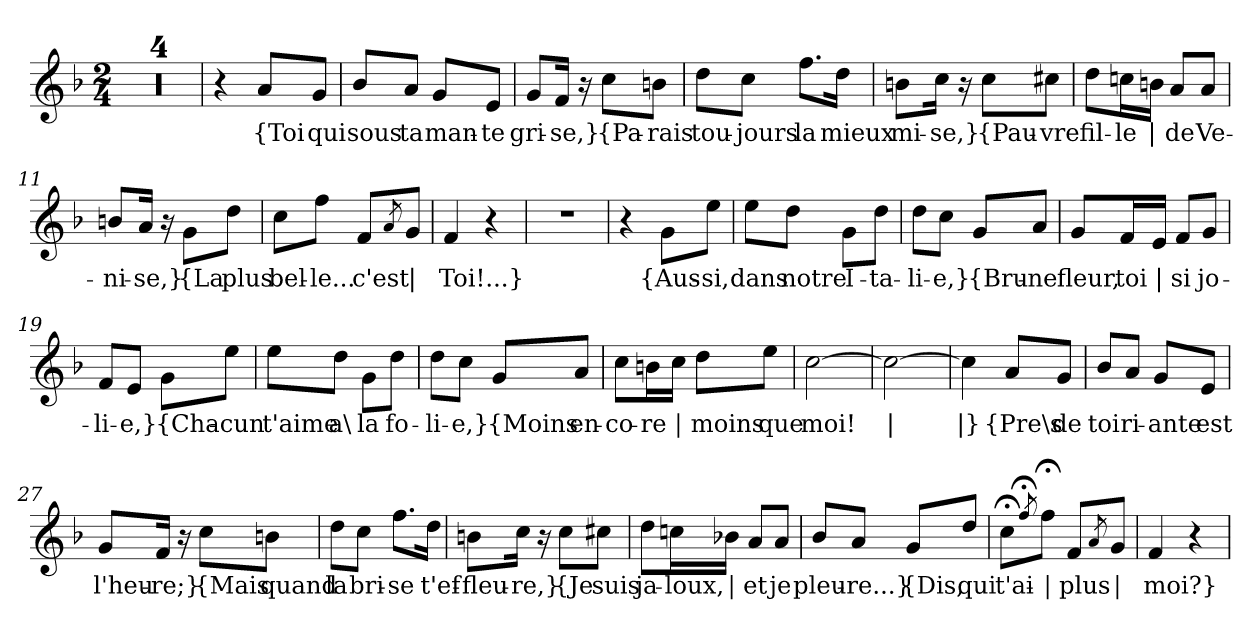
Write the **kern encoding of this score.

**kern	**text
*part1	*part1
*staff1	*staff1
*clefG2	*
*k[b-]	*
*M2/4	*
=1	=1
2r	.
=2	=2
2r	.
=3	=3
2r	.
=4	=4
2r	.
=5	=5
4r	.
!	!LO:LY:b
8a/L	{Toi
!	!LO:LY:b
8g/J	qui
=6	=6
!	!LO:LY:b
8b-/L	sous
!	!LO:LY:b
8a/J	ta
!	!LO:LY:b
8g/L	man-
!	!LO:LY:b
8e/J	-te
=7	=7
!	!LO:LY:b
8g/L	gri-
!	!LO:LY:b
16f/Jk	-se,}
16r	.
!	!LO:LY:b
8cc\L	{Pa-
!	!LO:LY:b
8bn\J	-rais
=8	=8
!	!LO:LY:b
8dd\L	tou-
!	!LO:LY:b
8cc\J	-jours
!	!LO:LY:b
8.ff\L	la
!	!LO:LY:b
16dd\Jk	mieux
!!LO:LB:g=z
=9	=9
!	!LO:LY:b
8bn\L	mi-
!	!LO:LY:b
16cc\Jk	-se,}
16r	.
!	!LO:LY:b
8cc\L	{Pau-
!	!LO:LY:b
8cc#X\J	-vre
=10	=10
!	!LO:LY:b
8dd\L	fil-
!	!LO:LY:b
16ccn\L	-le
!	!LO:LY:b
16bn\JJ	|
!	!LO:LY:b
8a/L	de
!	!LO:LY:b
8a/J	Ve-
=11	=11
!	!LO:LY:b
8bn/L	-ni-
!	!LO:LY:b
16a/Jk	-se,}
16r	.
!	!LO:LY:b
8g\L	{La
!	!LO:LY:b
8dd\J	plus
=12	=12
!	!LO:LY:b
8cc\L	bel-
!	!LO:LY:b
8ff\J	-le...
!	!LO:LY:b
8f/L	c'est
8qa/	.
!	!LO:LY:b
8g/J	|
=13	=13
!	!LO:LY:b
4f/	Toi!...}
4r	.
=14	=14
2r	.
=15	=15
4r	.
!	!LO:LY:b
8g\L	{Aus-
!	!LO:LY:b
8ee\J	-si,
!!LO:LB:g=z
=16	=16
!	!LO:LY:b
8ee\L	dans
!	!LO:LY:b
8dd\J	notre
!	!LO:LY:b
8g\L	I-
!	!LO:LY:b
8dd\J	-ta-
=17	=17
!	!LO:LY:b
8dd\L	-li-
!	!LO:LY:b
8cc\J	-e,}
!	!LO:LY:b
8g/L	{Bru-
!	!LO:LY:b
8a/J	-ne
=18	=18
!	!LO:LY:b
8g/L	fleur,
!	!LO:LY:b
16f/L	toi
!	!LO:LY:b
16e/JJ	|
!	!LO:LY:b
8f/L	si
!	!LO:LY:b
8g/J	jo-
=19	=19
!	!LO:LY:b
8f/L	-li-
!	!LO:LY:b
8e/J	-e,}
!	!LO:LY:b
8g\L	{Cha-
!	!LO:LY:b
8ee\J	-cun
=20	=20
!	!LO:LY:b
8ee\L	t'aime
!	!LO:LY:b
8dd\J	a\
!	!LO:LY:b
8g\L	la
!	!LO:LY:b
8dd\J	fo-
=21	=21
!	!LO:LY:b
8dd\L	-li-
!	!LO:LY:b
8cc\J	-e,}
!	!LO:LY:b
8g/L	{Moins
!	!LO:LY:b
8a/J	en-
!!LO:LB:g=z
=22	=22
!	!LO:LY:b
8cc\L	-co-
!	!LO:LY:b
16bn\L	-re
!	!LO:LY:b
16cc\JJ	|
!	!LO:LY:b
8dd\L	moins
!	!LO:LY:b
8ee\J	que
=23	=23
!	!LO:LY:b
[2cc\	moi!
=24	=24
!	!LO:LY:b
2cc\_	|
=25	=25
!	!LO:LY:b
4cc\]	|}
!	!LO:LY:b
8a/L	{Pre\s
!	!LO:LY:b
8g/J	de
=26	=26
!	!LO:LY:b
8b-/L	toi
!	!LO:LY:b
8a/J	ri-
!	!LO:LY:b
8g/L	-ante
!	!LO:LY:b
8e/J	est
=27	=27
!	!LO:LY:b
8g/L	l'heu-
!	!LO:LY:b
16f/Jk	-re;}
16r	.
!	!LO:LY:b
8cc\L	{Mais
!	!LO:LY:b
8bn\J	quand
=28	=28
!	!LO:LY:b
8dd\L	la
!	!LO:LY:b
8cc\J	bri-
!	!LO:LY:b
8.ff\L	-se
!	!LO:LY:b
16dd\Jk	t'ef-
!!LO:LB:g=z
=29	=29
!	!LO:LY:b
8bn\L	-fleu-
!	!LO:LY:b
16cc\Jk	-re,}
16r	.
!	!LO:LY:b
8cc\L	{Je
!	!LO:LY:b
8cc#X\J	suis
=30	=30
!	!LO:LY:b
8dd\L	ja-
!	!LO:LY:b
16ccn\L	-loux,
!	!LO:LY:b
16b-X\JJ	|
!	!LO:LY:b
8a/L	et
!	!LO:LY:b
8a/J	je
=31	=31
!	!LO:LY:b
8b-/L	pleu-
!	!LO:LY:b
8a/J	-re...}
!	!LO:LY:b
8g/L	{Dis,
!	!LO:LY:b
8dd/J	qui
=32	=32
!	!LO:LY:b
8cc;<\L	t'ai-
8qff;</	.
!	!LO:LY:b
8ff;<\J	|
!	!LO:LY:b
8f/L	plus
8qa/	.
!	!LO:LY:b
8g/J	|
=33	=33
!	!LO:LY:b
4f/	moi?}
4r	.
=	=
*-	*-
